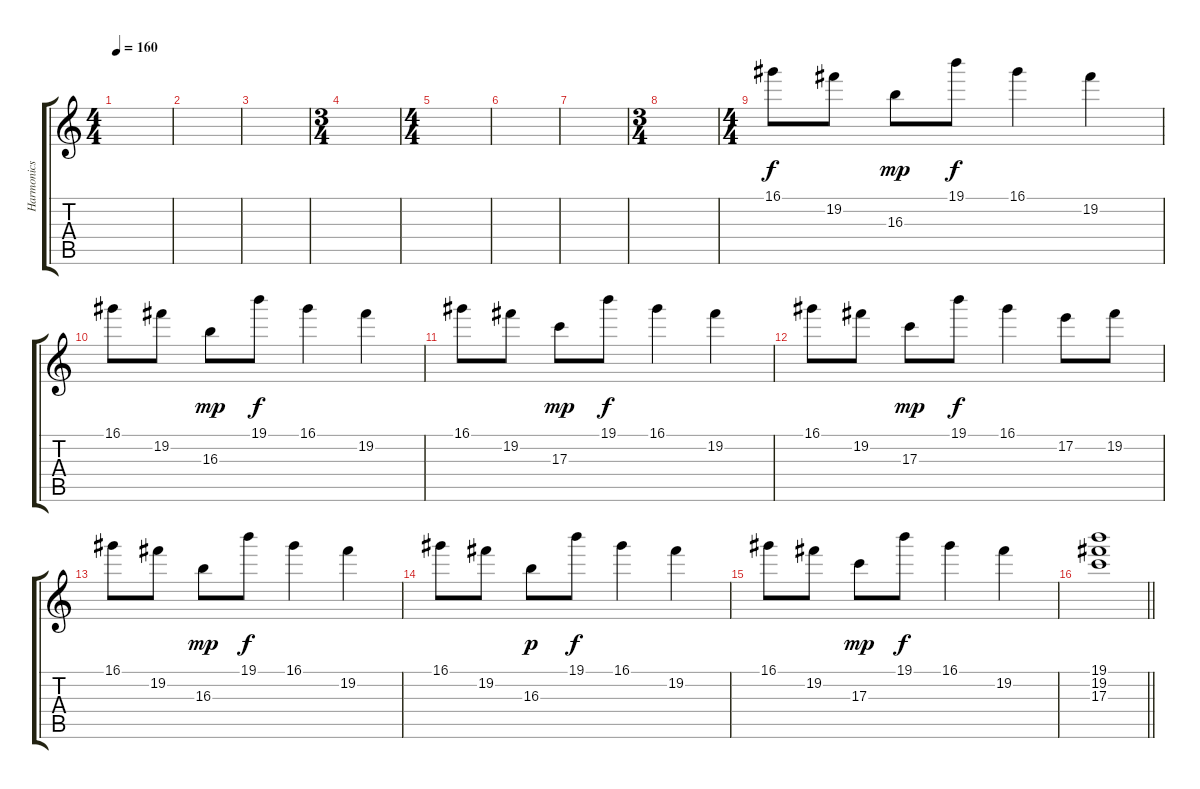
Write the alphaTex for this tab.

\track ("Harmonics" "Harmonics") {instrument electricguitarclean}
\staff {score tabs}
\tuning (E4 B3 G3 D3 A2 E2) {hide}
\ts (4 4)
\tempo 160
\clef g2
\ks c
|
|
|
\ts (3 4)
|
\ts (4 4)
|
|
|
\ts (3 4)
|
\ts (4 4)
16.1.8 19.2.8 16.3.8{dy mp} 19.1.8{dy f} 16.1.4 19.2.4 |
16.1.8 19.2.8 16.3.8{dy mp} 19.1.8{dy f} 16.1.4 19.2.4 |
16.1.8 19.2.8 17.3.8{dy mp} 19.1.8{dy f} 16.1.4 19.2.4 |
16.1.8 19.2.8 17.3.8{dy mp} 19.1.8{dy f} 16.1.4 17.2.8 19.2.8 |
16.1.8 19.2.8 16.3.8{dy mp} 19.1.8{dy f} 16.1.4 19.2.4 |
16.1.8 19.2.8 16.3.8{dy p} 19.1.8{dy f} 16.1.4 19.2.4 |
16.1.8 19.2.8 17.3.8{dy mp} 19.1.8{dy f} 16.1.4 19.2.4 |
\barLineRight lightlight
(19.1 19.2 17.3).1
